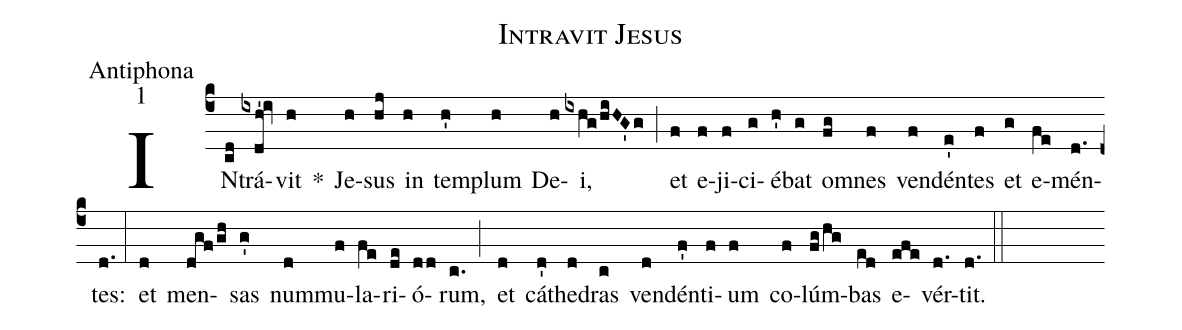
name:Intravit Jesus;
office-part:Antiphona;
mode:1;
%%
(c4) IN(cd)trá(ixdh'!iv)vit(h) *() Je(h)sus(hj) in(h) tem(h')plum(h) De(h)i,(ixhg/hiHG'g) (;) et(f) e(f)ji(f)ci(g)é(h')bat(g) o(fg)mnes(f) ven(f)dén(e')tes(f) et(g) e(fe)mén(d.)tes:(d.) (:) et(d) men(dgf/gh)sas(g') num(d)mu(f)la(fe)ri(de)ó(dd)rum,(c.) (;) et(d) cá(d')the(d)dras(c) ven(d)dén(f')ti(f)um(f) co(f)lúm(fg/hg)bas(ed) e(efe)vér(d.)tit.(d.) (::)
